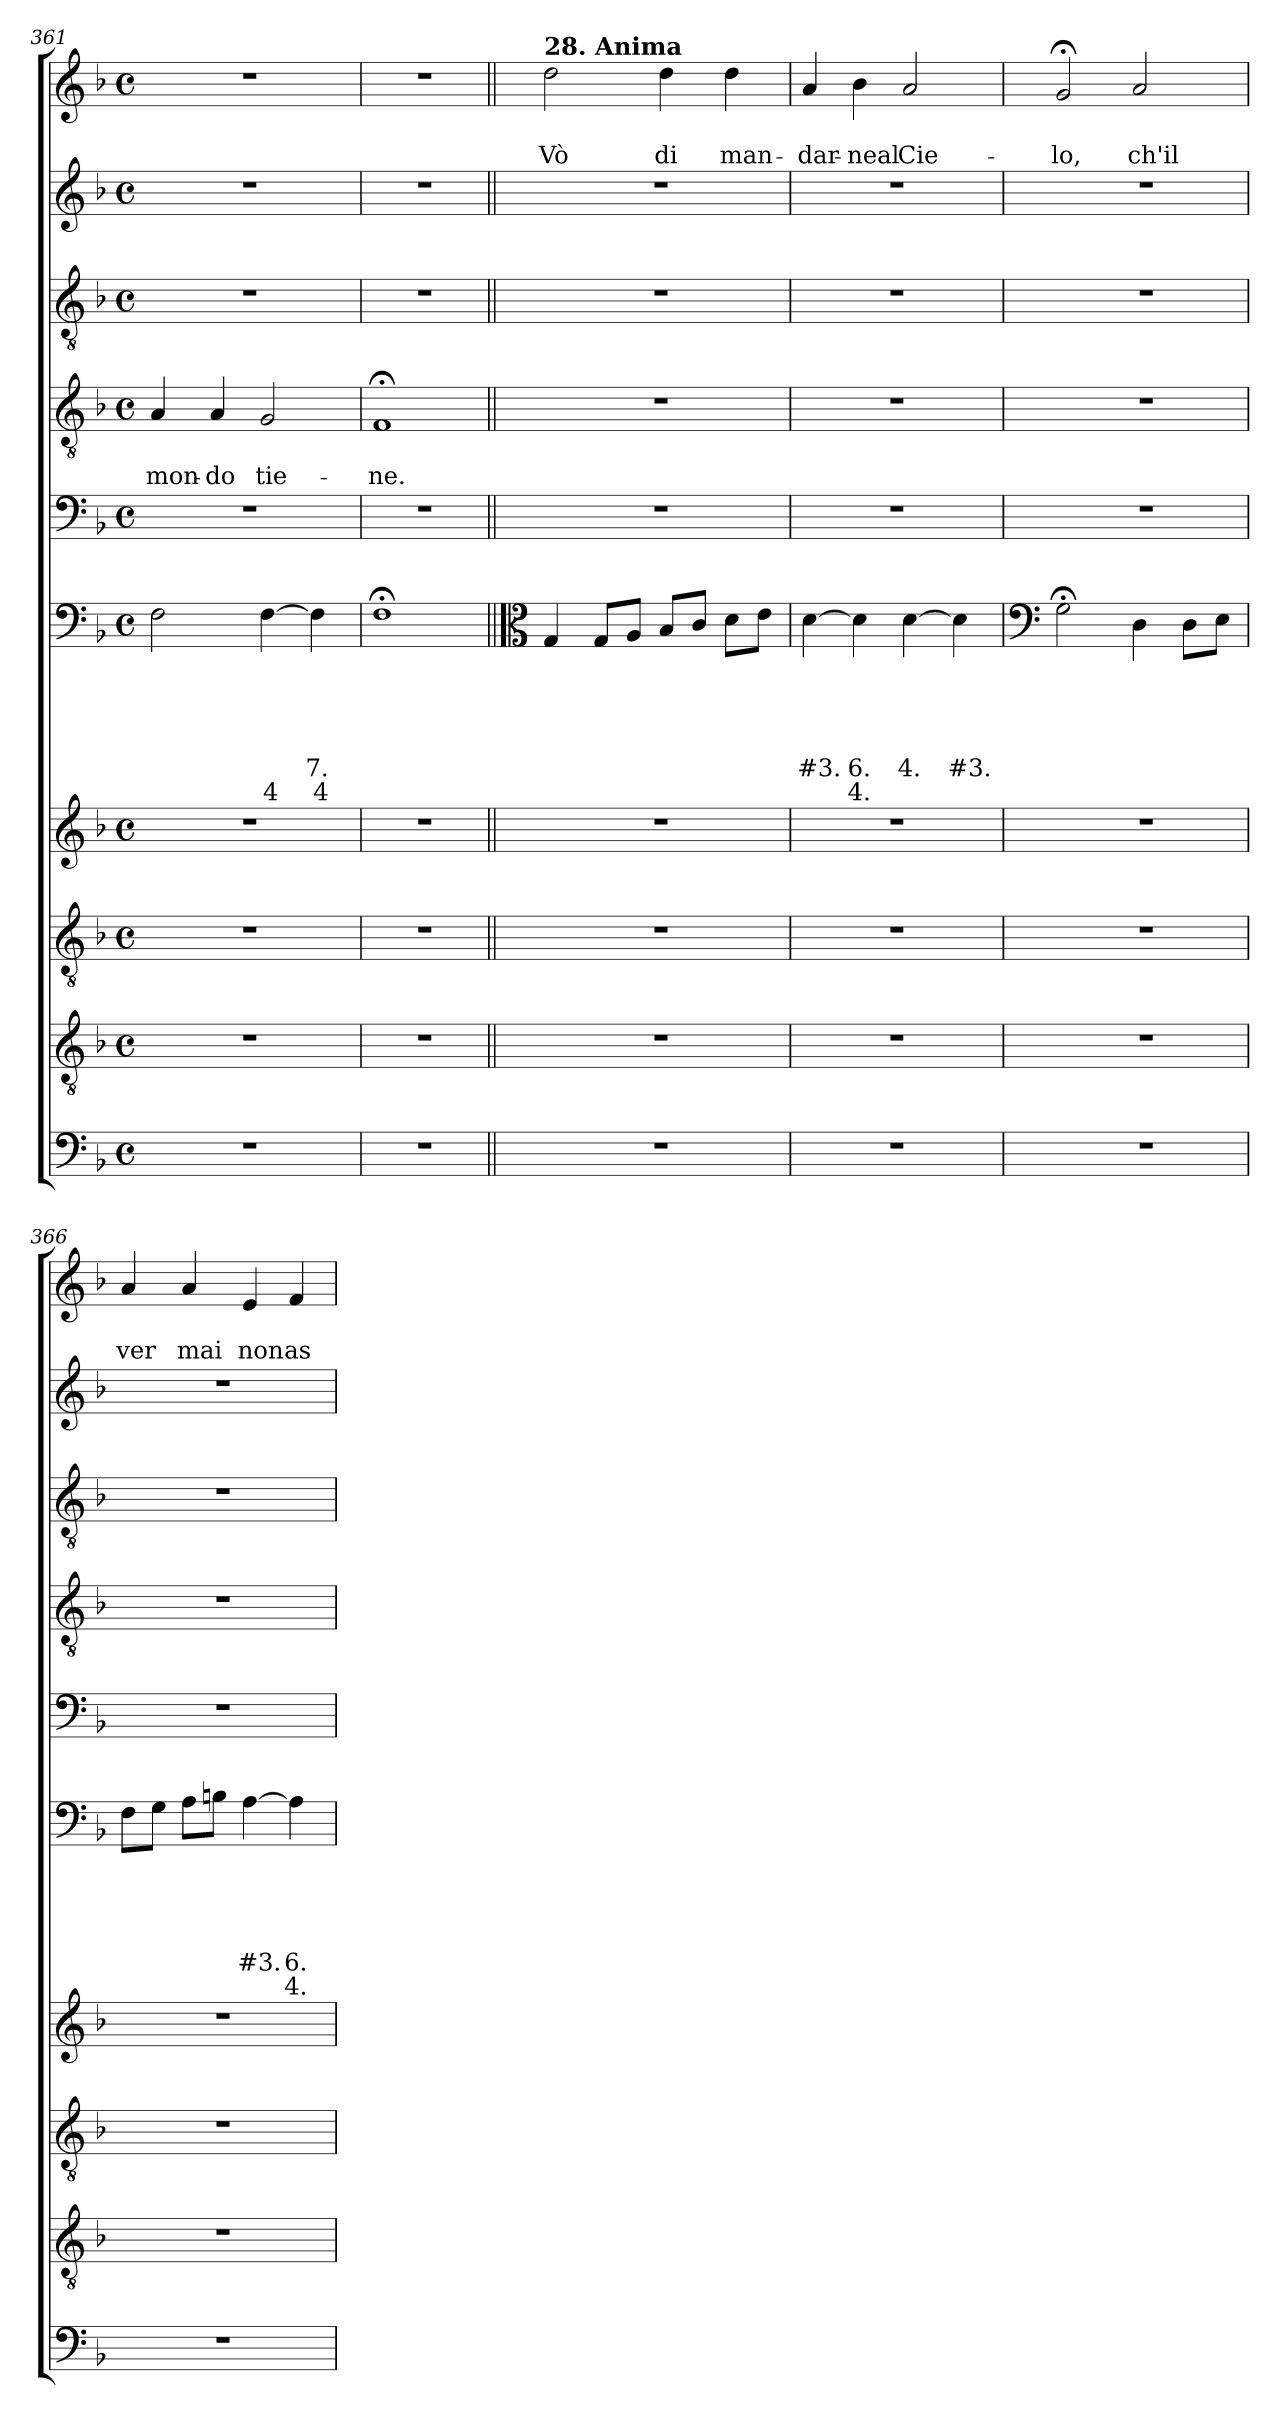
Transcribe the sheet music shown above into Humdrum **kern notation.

**kern	**kern	**kern	**kern	**kern	**text	**text	**text	**text	**text	**text	**kern	**kern	**text	**text	**kern	**kern	**kern	**text	**text
*part10	*part9	*part8	*part7	*part6	*part6	*part6	*part6	*part6	*part6	*part6	*part5	*part4	*part4	*part4	*part3	*part2	*part1	*part1	*part1
*staff10	*staff9	*staff8	*staff7	*staff6	*staff6	*staff6	*staff6	*staff6	*staff6	*staff6	*staff5	*staff4	*staff4	*staff4	*staff3	*staff2	*staff1	*staff1	*staff1
*clefF4	*clefGv2	*clefGv2	*clefG2	*clefF4	*	*	*	*	*	*	*clefF4	*clefGv2	*	*	*clefGv2	*clefG2	*clefG2	*	*
*k[b-]	*k[b-]	*k[b-]	*k[b-]	*k[b-]	*	*	*	*	*	*	*k[b-]	*k[b-]	*	*	*k[b-]	*k[b-]	*k[b-]	*	*
*F:	*F:	*F:	*F:	*F:	*	*	*	*	*	*	*F:	*F:	*	*	*F:	*F:	*F:	*	*
*M4/4	*M4/4	*M4/4	*M4/4	*M4/4	*	*	*	*	*	*	*M4/4	*M4/4	*	*	*M4/4	*M4/4	*M4/4	*	*
*met(c)	*met(c)	*met(c)	*met(c)	*met(c)	*	*	*	*	*	*	*met(c)	*met(c)	*	*	*met(c)	*met(c)	*met(c)	*	*
=361	=361	=361	=361	=361	=361	=361	=361	=361	=361	=361	=361	=361	=361	=361	=361	=361	=361	=361	=361
1r	1r	1r	1r	2F\	.	.	.	.	.	.	1r	4A/	.	mon-	1r	1r	1r	.	.
.	.	.	.	.	.	.	.	.	.	.	.	4A/	.	-do	.	.	.	.	.
.	.	.	.	[4F\	.	.	.	.	.	4	.	2G/	.	tie-	.	.	.	.	.
.	.	.	.	4F\]	.	.	.	.	7.	4	.	.	.	.	.	.	.	.	.
=362	=362	=362	=362	=362	=362	=362	=362	=362	=362	=362	=362	=362	=362	=362	=362	=362	=362	=362	=362
1r	1r	1r	1r	1F;<	.	.	.	.	.	.	1r	1F;<	.	-ne.	1r	1r	1r	.	.
!!LO:LB:g=z
=363||	=363||	=363||	=363||	=363||	=363||	=363||	=363||	=363||	=363||	=363||	=363||	=363||	=363||	=363||	=363||	=363||	=363||	=363||	=363||
*	*	*	*	*clefC3	*	*	*	*	*	*	*	*	*	*	*	*	*	*	*
!	!	!	!	!	!	!	!	!	!	!	!	!	!	!	!	!	!LO:TX:a:B:t=28. Anima	!	!
1r	1r	1r	1r	4G/	.	.	.	.	.	.	1r	1r	.	.	1r	1r	2dd\	.	Vò
.	.	.	.	8G/L	.	.	.	.	.	.	.	.	.	.	.	.	.	.	.
.	.	.	.	8A/J	.	.	.	.	.	.	.	.	.	.	.	.	.	.	.
.	.	.	.	8B-/L	.	.	.	.	.	.	.	.	.	.	.	.	4dd\	.	di
.	.	.	.	8c/J	.	.	.	.	.	.	.	.	.	.	.	.	.	.	.
.	.	.	.	8d\L	.	.	.	.	.	.	.	.	.	.	.	.	4dd\	.	man-
.	.	.	.	8e\J	.	.	.	.	.	.	.	.	.	.	.	.	.	.	.
=364	=364	=364	=364	=364	=364	=364	=364	=364	=364	=364	=364	=364	=364	=364	=364	=364	=364	=364	=364
1r	1r	1r	1r	[4d\	.	.	.	.	#3.	.	1r	1r	.	.	1r	1r	4a/	.	-dar-
.	.	.	.	4d\]	.	.	.	.	6.	4.	.	.	.	.	.	.	4b-\	.	-neal
.	.	.	.	[4d\	.	.	.	.	4.	.	.	.	.	.	.	.	2a/	.	Cie-
.	.	.	.	4d\]	.	.	.	.	#3.	.	.	.	.	.	.	.	.	.	.
=365	=365	=365	=365	=365	=365	=365	=365	=365	=365	=365	=365	=365	=365	=365	=365	=365	=365	=365	=365
*	*	*	*	*clefF4	*	*	*	*	*	*	*	*	*	*	*	*	*	*	*
1r	1r	1r	1r	2G;<\	.	.	.	.	.	.	1r	1r	.	.	1r	1r	2g;</	.	-lo,
.	.	.	.	4D\	.	.	.	.	.	.	.	.	.	.	.	.	2a/	.	ch'il
.	.	.	.	8D\L	.	.	.	.	.	.	.	.	.	.	.	.	.	.	.
.	.	.	.	8E\J	.	.	.	.	.	.	.	.	.	.	.	.	.	.	.
=366	=366	=366	=366	=366	=366	=366	=366	=366	=366	=366	=366	=366	=366	=366	=366	=366	=366	=366	=366
1r	1r	1r	1r	8F\L	.	.	.	.	.	.	1r	1r	.	.	1r	1r	4a/	.	ver
.	.	.	.	8G\J	.	.	.	.	.	.	.	.	.	.	.	.	.	.	.
.	.	.	.	8A\L	.	.	.	.	.	.	.	.	.	.	.	.	4a/	.	mai
.	.	.	.	8Bn\J	.	.	.	.	.	.	.	.	.	.	.	.	.	.	.
.	.	.	.	[4A\	.	.	.	.	#3.	.	.	.	.	.	.	.	4e/	.	non
.	.	.	.	4A\]	.	.	.	.	6.	4.	.	.	.	.	.	.	4f/	.	as-
=	=	=	=	=	=	=	=	=	=	=	=	=	=	=	=	=	=	=	=
*-	*-	*-	*-	*-	*-	*-	*-	*-	*-	*-	*-	*-	*-	*-	*-	*-	*-	*-	*-
